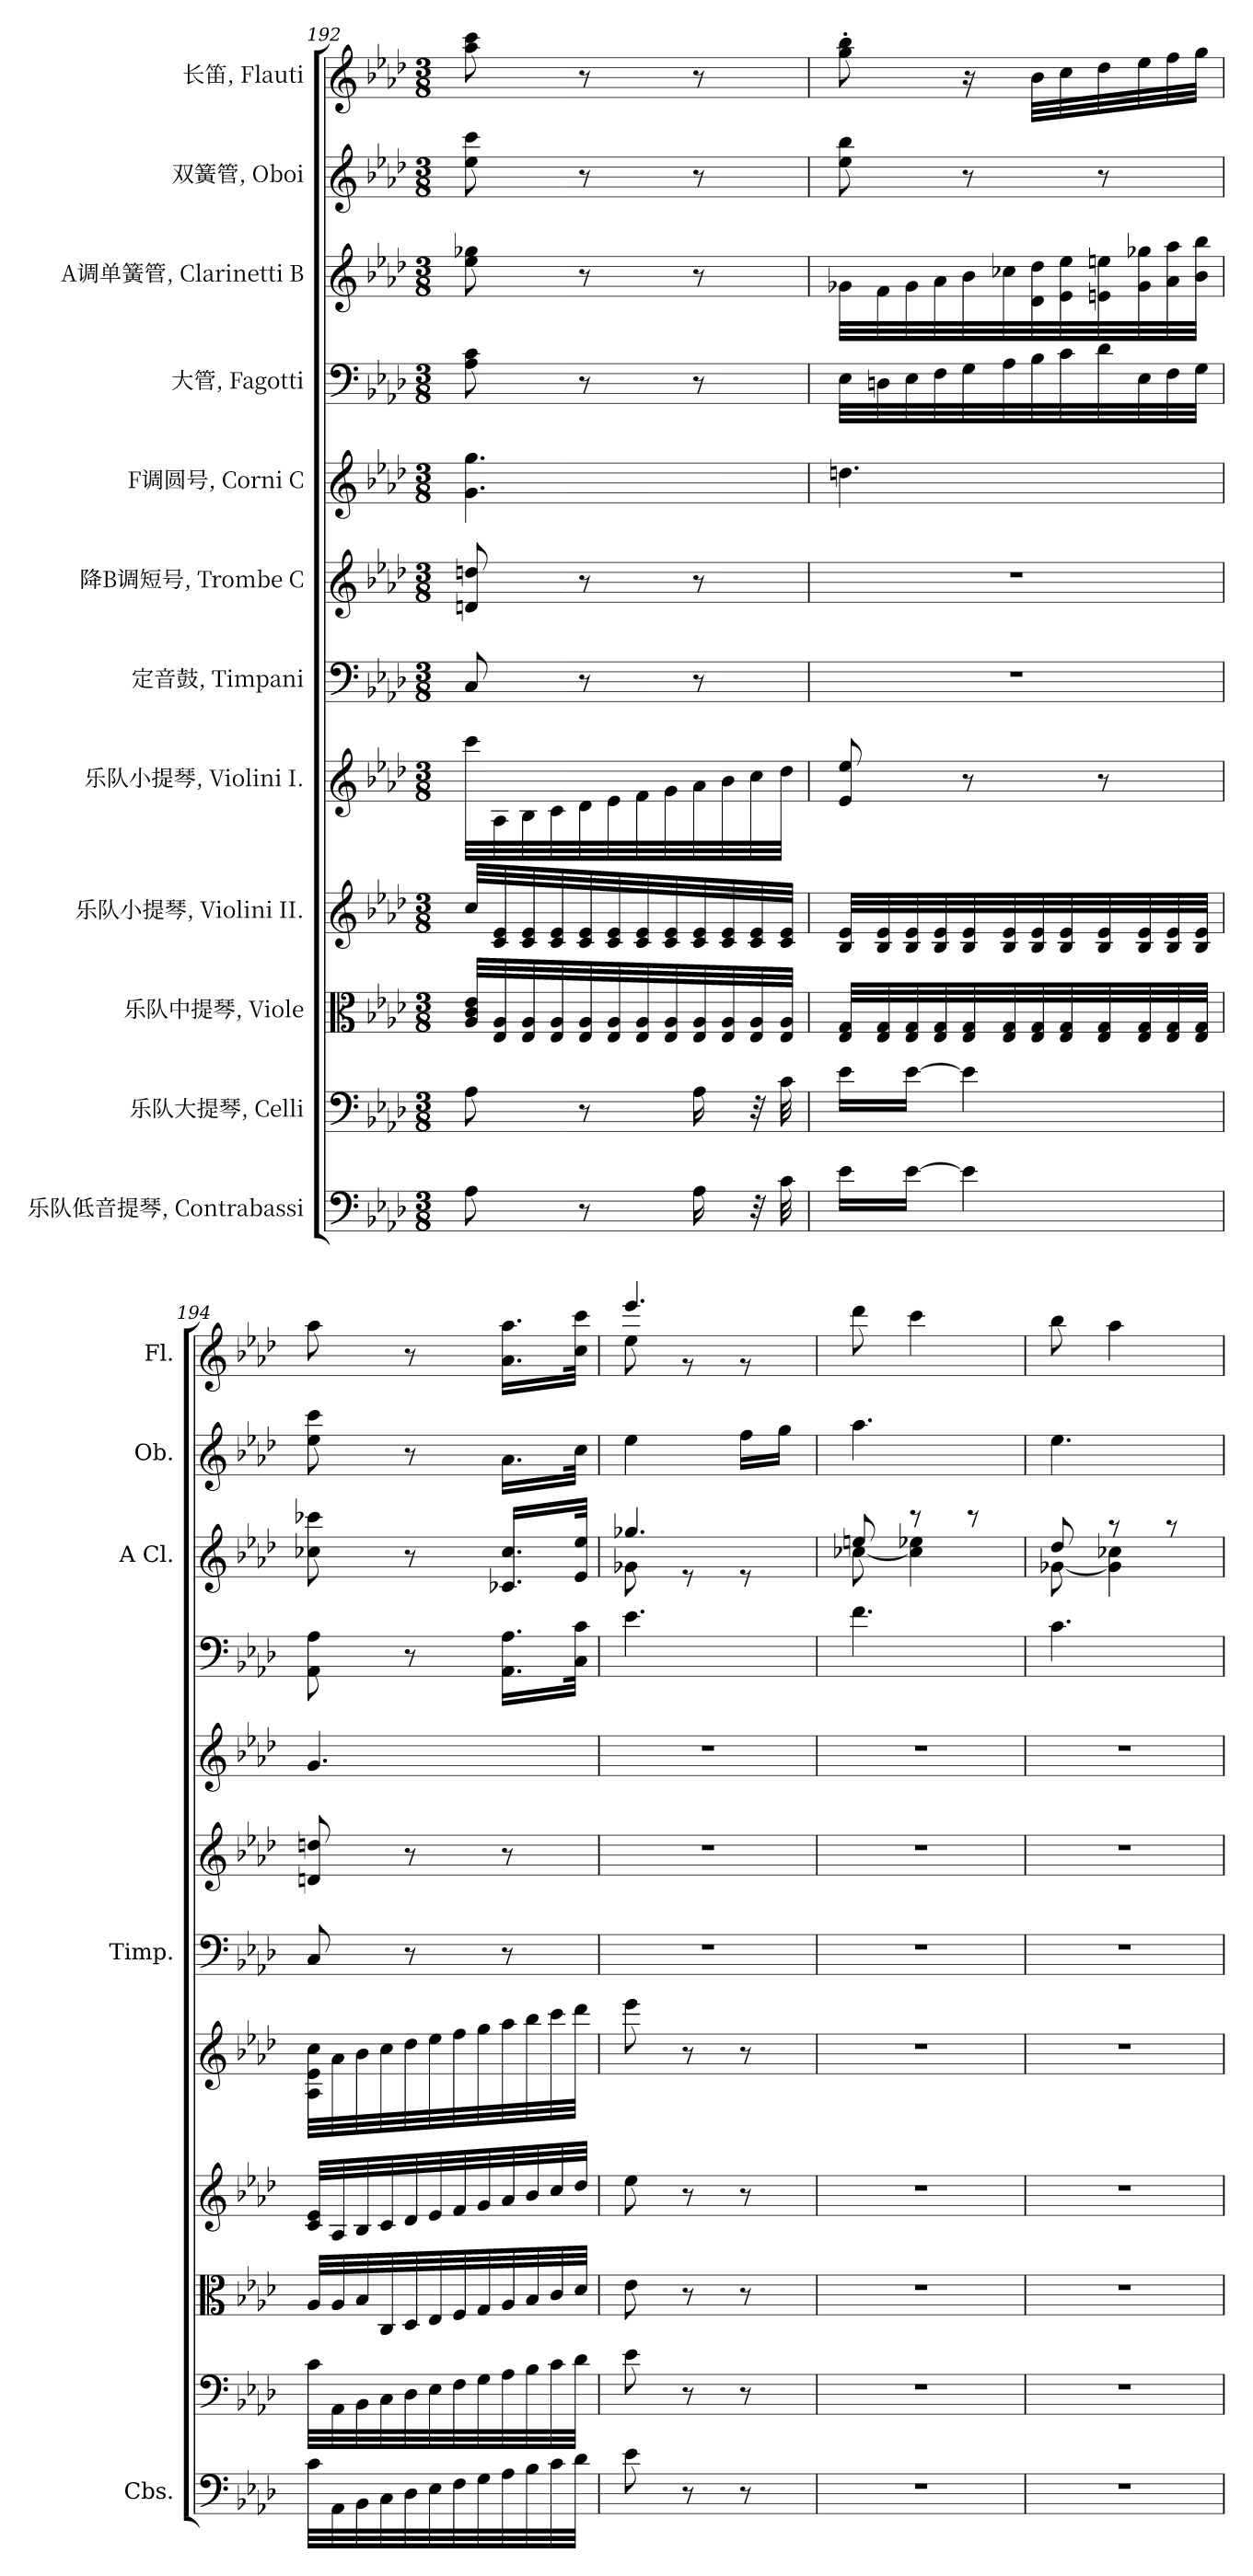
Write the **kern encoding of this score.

**kern	**kern	**kern	**kern	**kern	**kern	**kern	**kern	**kern	**kern	**kern	**kern
*part12	*part11	*part10	*part9	*part8	*part7	*part6	*part5	*part4	*part3	*part2	*part1
*staff12	*staff11	*staff10	*staff9	*staff8	*staff7	*staff6	*staff5	*staff4	*staff3	*staff2	*staff1
*I"乐队低音提琴, Contrabassi	*I"乐队大提琴, Celli	*I"乐队中提琴, Viole	*I"乐队小提琴, Violini II.	*I"乐队小提琴, Violini I.	*I"定音鼓, Timpani	*I"降B调短号, Trombe C	*I"F调圆号, Corni C	*I"大管, Fagotti	*I"A调单簧管, Clarinetti B	*I"双簧管, Oboi	*I"长笛, Flauti
*I'Cbs.	*	*	*	*	*I'Timp.	*	*	*	*I'A Cl.	*I'Ob.	*I'Fl.
*clefF4	*clefF4	*clefC3	*clefG2	*clefG2	*clefF4	*clefG2	*clefG2	*clefF4	*clefG2	*clefG2	*clefG2
*ITrd7c12	*	*	*	*	*	*ITrd1c2	*ITrd4c7	*	*ITrd2c3	*	*
*k[b-e-a-d-]	*k[b-e-a-d-]	*k[b-e-a-d-]	*k[b-e-a-d-]	*k[b-e-a-d-]	*k[b-e-a-d-]	*k[b-e-a-d-g-c-]	*k[b-e-a-d-g-]	*k[b-e-a-d-]	*k[b-]	*k[b-e-a-d-]	*k[b-e-a-d-]
*M3/8	*M3/8	*M3/8	*M3/8	*M3/8	*M3/8	*M3/8	*M3/8	*M3/8	*M3/8	*M3/8	*M3/8
=192	=192	=192	=192	=192	=192	=192	=192	=192	=192	=192	=192
8AA-\	8A-\	32A-/ 32c/ 32e-/LLL	32cc/LLL	32ccc\LLL	8C/	8cn/ 8ccn/	4.c\ 4.cc\	8A-\ 8c\	8cc\ 8ee-X\	8ee-\ 8ccc\	8aa-\ 8ccc\
.	.	32E-/ 32A-/	32c/ 32e-/	32A-\	.	.	.	.	.	.	.
.	.	32E-/ 32A-/	32c/ 32e-/	32B-\	.	.	.	.	.	.	.
.	.	32E-/ 32A-/	32c/ 32e-/	32c\	.	.	.	.	.	.	.
8r	8r	32E-/ 32A-/	32c/ 32e-/	32d-\	8r	8r	.	8r	8r	8r	8r
.	.	32E-/ 32A-/	32c/ 32e-/	32e-\	.	.	.	.	.	.	.
.	.	32E-/ 32A-/	32c/ 32e-/	32f\	.	.	.	.	.	.	.
.	.	32E-/ 32A-/	32c/ 32e-/	32g\	.	.	.	.	.	.	.
16AA-\	16A-\	32E-/ 32A-/	32c/ 32e-/	32a-\	8r	8r	.	8r	8r	8r	8r
.	.	32E-/ 32A-/	32c/ 32e-/	32b-\	.	.	.	.	.	.	.
32r	32r	32E-/ 32A-/	32c/ 32e-/	32cc\	.	.	.	.	.	.	.
32C\	32c\	32E-/ 32A-/JJJ	32c/ 32e-/JJJ	32dd-\JJJ	.	.	.	.	.	.	.
!!LO:PB:g=z
=193	=193	=193	=193	=193	=193	=193	=193	=193	=193	=193	=193
16E-\LL	16e-\LL	32E-/ 32G/LLL	32B-/ 32e-/LLL	8e-/ 8ee-/	4.r	4.r	4.gn\	32E-\LLL	32e-X\LLL	8ee-\ 8bb-\	8gg\' 8bb-\'
.	.	32E-/ 32G/	32B-/ 32e-/	.	.	.	.	32Dn\	32d\	.	.
[16E-\JJ	[16e-\JJ	32E-/ 32G/	32B-/ 32e-/	.	.	.	.	32E-\	32e-\	.	.
.	.	32E-/ 32G/	32B-/ 32e-/	.	.	.	.	32F\	32f\	.	.
4E-\]	4e-\]	32E-/ 32G/	32B-/ 32e-/	8r	.	.	.	32G\	32g\	8r	16r
.	.	32E-/ 32G/	32B-/ 32e-/	.	.	.	.	32A-\	32a-X\	.	.
.	.	32E-/ 32G/	32B-/ 32e-/	.	.	.	.	32B-\	32B-\ 32b-\	.	32b-\LLL
.	.	32E-/ 32G/	32B-/ 32e-/	.	.	.	.	32c\	32c\ 32cc\	.	32cc\
.	.	32E-/ 32G/	32B-/ 32e-/	8r	.	.	.	32d-\	32c#X\ 32cc#X\	8r	32dd-\
.	.	32E-/ 32G/	32B-/ 32e-/	.	.	.	.	32E-\	32e-\ 32ee-X\	.	32ee-\
.	.	32E-/ 32G/	32B-/ 32e-/	.	.	.	.	32F\	32f\ 32ff\	.	32ff\
.	.	32E-/ 32G/JJJ	32B-/ 32e-/JJJ	.	.	.	.	32G\JJJ	32g\ 32gg\JJJ	.	32gg\JJJ
=194	=194	=194	=194	=194	=194	=194	=194	=194	=194	=194	=194
32C\LLL	32c\LLL	32A-/LLL	32c/ 32e-/LLL	32A-\ 32e-\ 32cc\LLL	8C/	8cn/ 8ccn/	4.c/	8AA-\ 8A-\	8a-X\ 8aa-X\	8ee-\ 8ccc\	8aa-\
32AAA-\	32AA-\	32A-/	32A-/	32a-\	.	.	.	.	.	.	.
32BBB-\	32BB-\	32B-/	32B-/	32b-\	.	.	.	.	.	.	.
32CC\	32C\	32C/	32c/	32cc\	.	.	.	.	.	.	.
32DD-\	32D-\	32D-/	32d-/	32dd-\	8r	8r	.	8r	8r	8r	8r
32EE-\	32E-\	32E-/	32e-/	32ee-\	.	.	.	.	.	.	.
32FF\	32F\	32F/	32f/	32ff\	.	.	.	.	.	.	.
32GG\	32G\	32G/	32g/	32gg\	.	.	.	.	.	.	.
32AA-\	32A-\	32A-/	32a-/	32aa-\	8r	8r	.	16.AA-\ 16.A-\LL	16.A-X/ 16.a-/LL	16.a-\LL	16.a-\ 16.aa-\LL
32BB-\	32B-\	32B-/	32b-/	32bb-\	.	.	.	.	.	.	.
32C\	32c\	32c/	32cc/	32ccc\	.	.	.	.	.	.	.
32D-\JJJ	32d-\JJJ	32d-/JJJ	32dd-/JJJ	32ddd-\JJJ	.	.	.	32C\ 32c\JJk	32c/ 32cc/JJk	32cc\JJk	32cc\ 32ccc\JJk
=195	=195	=195	=195	=195	=195	=195	=195	=195	=195	=195	=195
*	*	*	*	*	*	*	*	*	*^	*	*^
8E-\	8e-\	8e-\	8ee-\	8eee-\	4.r	4.r	4.r	4.e-\	4.ee-X/	8e-X\	4ee-\	4.eee-/	8ee-\
8r	8r	8r	8r	8r	.	.	.	.	.	8r	.	.	8r
8r	8r	8r	8r	8r	.	.	.	.	.	8r	16ff\LL	.	8r
.	.	.	.	.	.	.	.	.	.	.	16gg\JJ	.	.
*	*	*	*	*	*	*	*	*	*	*	*	*v	*v
!!LO:PB:g=z
=196	=196	=196	=196	=196	=196	=196	=196	=196	=196	=196	=196	=196
4.r	4.r	4.r	4.r	4.r	4.r	4.r	4.r	4.f\	8cc#X/	[8a-X\	4.aa-\	8ddd-\
.	.	.	.	.	.	.	.	.	8r	4a-\] 4ccn\	.	4ccc\
.	.	.	.	.	.	.	.	.	8r	.	.	.
=197	=197	=197	=197	=197	=197	=197	=197	=197	=197	=197	=197	=197
4.r	4.r	4.r	4.r	4.r	4.r	4.r	4.r	4.c\	8b-/	[8e-X\	4.ee-\	8bb-\
.	.	.	.	.	.	.	.	.	8r	4e-\] 4a-X\	.	4aa-\
.	.	.	.	.	.	.	.	.	8r	.	.	.
*	*	*	*	*	*	*	*	*	*v	*v	*	*
=	=	=	=	=	=	=	=	=	=	=	=
*-	*-	*-	*-	*-	*-	*-	*-	*-	*-	*-	*-
